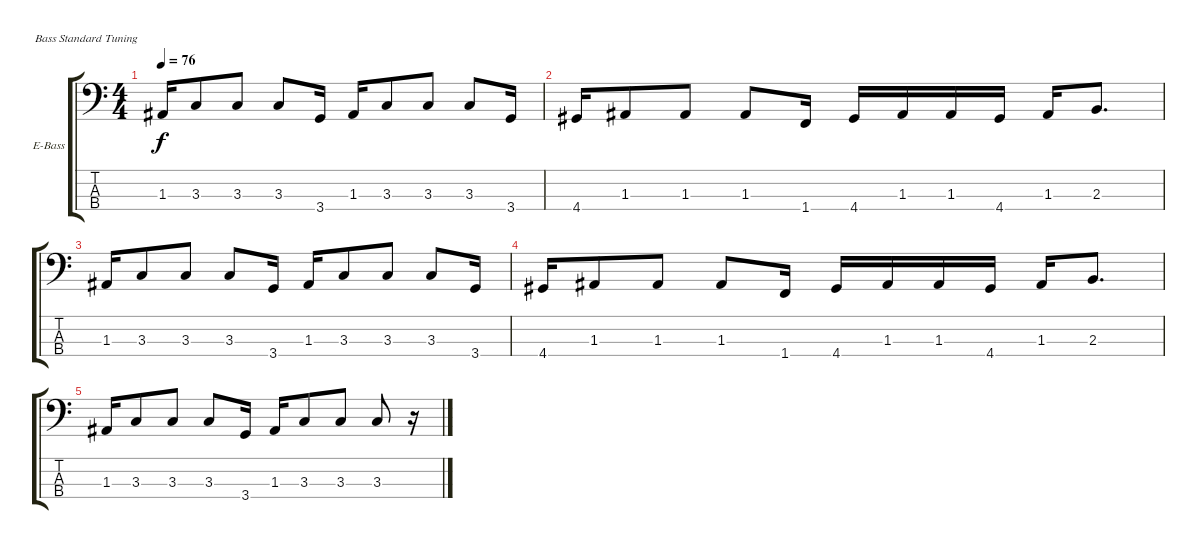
\bracketExtendMode groupsimilarinstruments
\firstSystemTrackNameOrientation horizontal
\otherSystemsTrackNameOrientation horizontal
\track ("Bass" "E-Bass") {instrument electricbassfinger}
\staff {score tabs}
\tuning (G2 D2 A1 E1)
\ts (4 4)
\tempo 76
\clef f4
\ks c
1.3.16{dy f} 3.3.8 3.3.8 3.3.8 3.4.16 1.3.16 3.3.8 3.3.8 3.3.8 3.4.16 |
4.4.16 1.3.8 1.3.8 1.3.8 1.4.16 4.4.16 1.3.16 1.3.16 4.4.16 1.3.16 2.3.8{d} |
1.3.16 3.3.8 3.3.8 3.3.8 3.4.16 1.3.16 3.3.8 3.3.8 3.3.8 3.4.16 |
4.4.16 1.3.8 1.3.8 1.3.8 1.4.16 4.4.16 1.3.16 1.3.16 4.4.16 1.3.16 2.3.8{d} |
1.3.16 3.3.8 3.3.8 3.3.8 3.4.16 1.3.16 3.3.8 3.3.8 3.3.8 r.16
